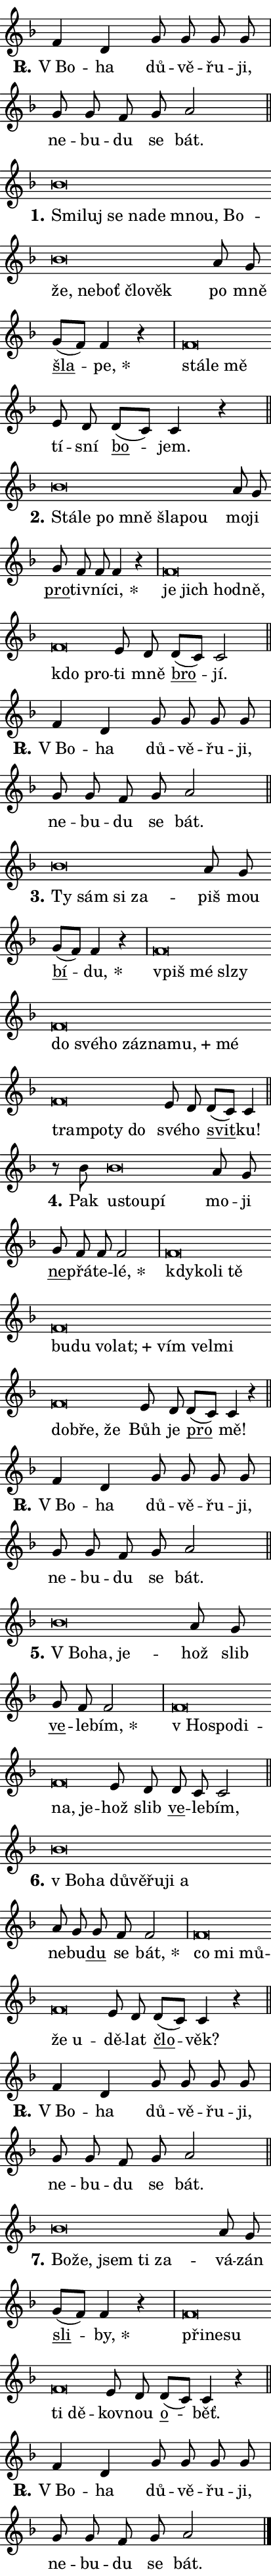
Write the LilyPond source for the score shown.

\version "2.22.1"
\header { tagline = "" }
\paper {
  indent = 0\cm
  top-margin = 0\cm
  right-margin = 0\cm
  bottom-margin = 0\cm
  left-margin = 0\cm
  paper-width = 7\cm
  page-breaking = #ly:one-page-breaking
  system-system-spacing.basic-distance = #11
  score-system-spacing.basic-distance = #11.3
  ragged-last = ##f
}


%% Author: Thomas Morley
%% https://lists.gnu.org/archive/html/lilypond-user/2020-05/msg00002.html
#(define (line-position grob)
"Returns position of @var[grob} in current system:
   @code{'start}, if at first time-step
   @code{'end}, if at last time-step
   @code{'middle} otherwise
"
  (let* ((col (ly:item-get-column grob))
         (ln (ly:grob-object col 'left-neighbor))
         (rn (ly:grob-object col 'right-neighbor))
         (col-to-check-left (if (ly:grob? ln) ln col))
         (col-to-check-right (if (ly:grob? rn) rn col))
         (break-dir-left
           (and
             (ly:grob-property col-to-check-left 'non-musical #f)
             (ly:item-break-dir col-to-check-left)))
         (break-dir-right
           (and
             (ly:grob-property col-to-check-right 'non-musical #f)
             (ly:item-break-dir col-to-check-right))))
        (cond ((eqv? 1 break-dir-left) 'start)
              ((eqv? -1 break-dir-right) 'end)
              (else 'middle))))

#(define (tranparent-at-line-position vctor)
  (lambda (grob)
  "Relying on @code{line-position} select the relevant enry from @var{vctor}.
Used to determine transparency,"
    (case (line-position grob)
      ((end) (not (vector-ref vctor 0)))
      ((middle) (not (vector-ref vctor 1)))
      ((start) (not (vector-ref vctor 2))))))

noteHeadBreakVisibility =
#(define-music-function (break-visibility)(vector?)
"Makes @code{NoteHead}s transparent relying on @var{break-visibility}"
#{
  \override NoteHead.transparent =
    #(tranparent-at-line-position break-visibility)
#})

#(define delete-ledgers-for-transparent-note-heads
  (lambda (grob)
    "Reads whether a @code{NoteHead} is transparent.
If so this @code{NoteHead} is removed from @code{'note-heads} from
@var{grob}, which is supposed to be @code{LedgerLineSpanner}.
As a result ledgers are not printed for this @code{NoteHead}"
    (let* ((nhds-array (ly:grob-object grob 'note-heads))
           (nhds-list
             (if (ly:grob-array? nhds-array)
                 (ly:grob-array->list nhds-array)
                 '()))
           ;; Relies on the transparent-property being done before
           ;; Staff.LedgerLineSpanner.after-line-breaking is executed.
           ;; This is fragile ...
           (to-keep
             (remove
               (lambda (nhd)
                 (ly:grob-property nhd 'transparent #f))
               nhds-list)))
      ;; TODO find a better method to iterate over grob-arrays, similiar
      ;; to filter/remove etc for lists
      ;; For now rebuilt from scratch
      (set! (ly:grob-object grob 'note-heads)  '())
      (for-each
        (lambda (nhd)
          (ly:pointer-group-interface::add-grob grob 'note-heads nhd))
        to-keep))))

hideNotes = {
  \noteHeadBreakVisibility #begin-of-line-visible
}
unHideNotes = {
  \noteHeadBreakVisibility #all-visible
}

% work-around for resetting accidentals
% https://lilypond.org/doc/v2.23/Documentation/notation/displaying-rhythms#unmetered-music
cadenzaMeasure = {
  \cadenzaOff
  \partial 1024 s1024
  \cadenzaOn
}

#(define-markup-command (accent layout props text) (markup?)
  "Underline accented syllable"
  (interpret-markup layout props
    #{\markup \override #'(offset . 4.3) \underline { #text }#}))

responsum = \markup \concat {
  "R" \hspace #-1.05 \path #0.1 #'((moveto 0 0.07) (lineto 0.9 0.8)) \hspace #0.05 "."
}

\layout {
    \context {
        \Staff
        \remove "Time_signature_engraver"
        \override LedgerLineSpanner.after-line-breaking = #delete-ledgers-for-transparent-note-heads
    }
    \context {
        \Voice {
            \override NoteHead.output-attributes = #'((class . "notehead"))
            \override Hairpin.height = #0.55
        }
    }
    \context {
        \Lyrics {
            \override StanzaNumber.output-attributes = #'((class . "stanzanumber"))
            \override LyricSpace.minimum-distance = #0.9
            \override LyricText.font-name = #"TeX Gyre Schola"
            \override LyricText.font-size = 1
            \override StanzaNumber.font-name = #"TeX Gyre Schola Bold"
            \override StanzaNumber.font-size = 1
        }
    }
}

% magnetic-lyrics.ily
%
%   written by
%     Jean Abou Samra <jean@abou-samra.fr>
%     Werner Lemberg <wl@gnu.org>
%
%   adapted by
%     Jiri Hon <jiri.hon@gmail.com>
%
% Version 2022-Apr-15

% https://www.mail-archive.com/lilypond-user@gnu.org/msg149350.html

#(define (Left_hyphen_pointer_engraver context)
   "Collect syllable-hyphen-syllable occurrences in lyrics and store
them in properties.  This engraver only looks to the left.  For
example, if the lyrics input is @code{foo -- bar}, it does the
following.

@itemize @bullet
@item
Set the @code{text} property of the @code{LyricHyphen} grob between
@q{foo} and @q{bar} to @code{foo}.

@item
Set the @code{left-hyphen} property of the @code{LyricText} grob with
text @q{foo} to the @code{LyricHyphen} grob between @q{foo} and
@q{bar}.
@end itemize

Use this auxiliary engraver in combination with the
@code{lyric-@/text::@/apply-@/magnetic-@/offset!} hook."
   (let ((hyphen #f)
         (text #f))
     (make-engraver
      (acknowledgers
       ((lyric-syllable-interface engraver grob source-engraver)
        (set! text grob)))
      (end-acknowledgers
       ((lyric-hyphen-interface engraver grob source-engraver)
        ;(when (not (grob::has-interface grob 'lyric-space-interface))
          (set! hyphen grob)));)
      ((stop-translation-timestep engraver)
       (when (and text hyphen)
         (ly:grob-set-object! text 'left-hyphen hyphen))
       (set! text #f)
       (set! hyphen #f)))))

#(define (lyric-text::apply-magnetic-offset! grob)
   "If the space between two syllables is less than the value in
property @code{LyricText@/.details@/.squash-threshold}, move the right
syllable to the left so that it gets concatenated with the left
syllable.

Use this function as a hook for
@code{LyricText@/.after-@/line-@/breaking} if the
@code{Left_@/hyphen_@/pointer_@/engraver} is active."
   (let ((hyphen (ly:grob-object grob 'left-hyphen #f)))
     (when hyphen
       (let ((left-text (ly:spanner-bound hyphen LEFT)))
         (when (grob::has-interface left-text 'lyric-syllable-interface)
           (let* ((common (ly:grob-common-refpoint grob left-text X))
                  (this-x-ext (ly:grob-extent grob common X))
                  (left-x-ext
                   (begin
                     ;; Trigger magnetism for left-text.
                     (ly:grob-property left-text 'after-line-breaking)
                     (ly:grob-extent left-text common X)))
                  ;; `delta` is the gap width between two syllables.
                  (delta (- (interval-start this-x-ext)
                            (interval-end left-x-ext)))
                  (details (ly:grob-property grob 'details))
                  (threshold (assoc-get 'squash-threshold details 0.2)))
             (when (< delta threshold)
               (let* (;; We have to manipulate the input text so that
                      ;; ligatures crossing syllable boundaries are not
                      ;; disabled.  For languages based on the Latin
                      ;; script this is essentially a beautification.
                      ;; However, for non-Western scripts it can be a
                      ;; necessity.
                      (lt (ly:grob-property left-text 'text))
                      (rt (ly:grob-property grob 'text))
                      (is-space (grob::has-interface hyphen 'lyric-space-interface))
                      (space (if is-space " " ""))
                      (space-markup (grob-interpret-markup grob " "))
                      (space-size (interval-length (ly:stencil-extent space-markup X)))
                      (extra-delta (if is-space space-size 0))
                      ;; Append new syllable.
                      (ltrt-space (if (and (string? lt) (string? rt))
                                (string-append lt space rt)
                                (make-concat-markup (list lt space rt))))
                      ;; Right-align `ltrt` to the right side.
                      (ltrt-space-markup (grob-interpret-markup
                               grob
                               (make-translate-markup
                                (cons (interval-length this-x-ext) 0)
                                (make-right-align-markup ltrt-space)))))
                 (begin
                   ;; Don't print `left-text`.
                   (ly:grob-set-property! left-text 'stencil #f)
                   ;; Set text and stencil (which holds all collected
                   ;; syllables so far) and shift it to the left.
                   (ly:grob-set-property! grob 'text ltrt-space)
                   (ly:grob-set-property! grob 'stencil ltrt-space-markup)
                   (ly:grob-translate-axis! grob (- (- delta extra-delta)) X))))))))))


#(define (lyric-hyphen::displace-bounds-first grob)
   ;; Make very sure this callback isn't triggered too early.
   (let ((left (ly:spanner-bound grob LEFT))
         (right (ly:spanner-bound grob RIGHT)))
     (ly:grob-property left 'after-line-breaking)
     (ly:grob-property right 'after-line-breaking)
     (ly:lyric-hyphen::print grob)))

squashThreshold = #0.4

\layout {
  \context {
    \Lyrics
    \consists #Left_hyphen_pointer_engraver
    \override LyricText.after-line-breaking =
      #lyric-text::apply-magnetic-offset!
    \override LyricHyphen.stencil = #lyric-hyphen::displace-bounds-first
    \override LyricText.details.squash-threshold = \squashThreshold
    \override LyricHyphen.minimum-distance = 0
    \override LyricHyphen.minimum-length = \squashThreshold
  }
}

squash = \override LyricText.details.squash-threshold = 9999
unSquash = \override LyricText.details.squash-threshold = \squashThreshold

left = \override LyricText.self-alignment-X = #LEFT
unLeft = \revert LyricText.self-alignment-X

starOffset = #(lambda (grob) 
                (let ((x_offset (ly:self-alignment-interface::aligned-on-x-parent grob)))
                  (if (= x_offset 0) 0 (+ x_offset 1.2))))

star = #(define-music-function (syllable)(string?)
"Append star separator at the end of a syllable"
#{
  \once \override LyricText.X-offset = #starOffset
  \lyricmode { \markup {
    #syllable
    \override #'((font-name . "TeX Gyre Schola Bold")) \hspace #0.2 \lower #0.65 \larger "*"
  } }
#})

starAccent = #(define-music-function (syllable)(string?)
"Append star separator at the end of a syllable and make accent"
#{
  \once \override LyricText.X-offset = #starOffset
  \lyricmode { \markup {
    \accent #syllable
    \override #'((font-name . "TeX Gyre Schola Bold")) \hspace #0.2 \lower #0.65 \larger "*"
  } }
#})

breath = #(define-music-function (syllable)(string?)
"Append breathing indicator at the end of a syllable"
#{
  \lyricmode { \markup { #syllable "+" } }
#})

optionalBreath = #(define-music-function (syllable)(string?)
"Append optional breathing indicator at the end of a syllable"
#{
  \lyricmode { \markup { #syllable "(+)" } }
#})


\score {
    <<
        \new Voice = "melody" { \cadenzaOn \key f \major \relative { f'4 d g8 g g g \cadenzaMeasure \bar "|" g g f g a2 \cadenzaMeasure \bar "||" \break } }
        \new Lyrics \lyricsto "melody" { \lyricmode { \set stanza = \responsum
"V Bo" -- ha dů -- vě -- řu -- ji, ne -- bu -- du se bát. } }
    >>
    \layout {}
}

\score {
    <<
        \new Voice = "melody" { \cadenzaOn \key f \major \relative { bes'\breve*1/16 \hideNotes \breve*1/16 \bar "" \breve*1/16 \bar "" \breve*1/16 \bar "" \breve*1/16 \bar "" \breve*1/16 \bar "" \breve*1/16 \bar "" \breve*1/16 \bar "" \breve*1/16 \bar "" \breve*1/16 \bar "" \breve*1/16 \breve*1/16 \bar "" \unHideNotes a8 g \bar "" g[( f)] f4 r \cadenzaMeasure \bar "|" f\breve*1/16 \hideNotes \breve*1/16 \breve*1/16 \bar "" \unHideNotes e8 d \bar "" d[( c)] c4 r \cadenzaMeasure \bar "||" \break } }
        \new Lyrics \lyricsto "melody" { \lyricmode { \set stanza = "1."
\left Smi -- \squash luj se na -- de mnou, Bo -- že, ne -- boť člo -- věk \unLeft \unSquash po mně \markup \accent šla -- \star pe, \left stá -- \squash le mě \unLeft \unSquash tí -- sní \markup \accent bo -- jem. } }
    >>
    \layout {}
}

\score {
    <<
        \new Voice = "melody" { \cadenzaOn \key f \major \relative { bes'\breve*1/16 \hideNotes \breve*1/16 \bar "" \breve*1/16 \bar "" \breve*1/16 \bar "" \breve*1/16 \breve*1/16 \bar "" \unHideNotes a8 g \bar "" g f f f4 r \cadenzaMeasure \bar "|" f\breve*1/16 \hideNotes \breve*1/16 \bar "" \breve*1/16 \bar "" \breve*1/16 \bar "" \breve*1/16 \breve*1/16 \bar "" \unHideNotes e8 d \bar "" d[( c)] c2 \cadenzaMeasure \bar "||" \break } }
        \new Lyrics \lyricsto "melody" { \lyricmode { \set stanza = "2."
\left Stá -- \squash le po mně šla -- pou \unLeft \unSquash mo -- ji \markup \accent pro -- tiv -- ní -- \star ci, \left je \squash jich hod -- ně, kdo pro -- \unLeft \unSquash ti mně \markup \accent bro -- jí. } }
    >>
    \layout {}
}

\score {
    <<
        \new Voice = "melody" { \cadenzaOn \key f \major \relative { f'4 d g8 g g g \cadenzaMeasure \bar "|" g g f g a2 \cadenzaMeasure \bar "||" \break } }
        \new Lyrics \lyricsto "melody" { \lyricmode { \set stanza = \responsum
"V Bo" -- ha dů -- vě -- řu -- ji, ne -- bu -- du se bát. } }
    >>
    \layout {}
}

\score {
    <<
        \new Voice = "melody" { \cadenzaOn \key f \major \relative { bes'\breve*1/16 \hideNotes \breve*1/16 \bar "" \breve*1/16 \breve*1/16 \bar "" \unHideNotes a8 g \bar "" g[( f)] f4 r \cadenzaMeasure \bar "|" f\breve*1/16 \hideNotes \breve*1/16 \bar "" \breve*1/16 \bar "" \breve*1/16 \bar "" \breve*1/16 \bar "" \breve*1/16 \bar "" \breve*1/16 \bar "" \breve*1/16 \bar "" \breve*1/16 \bar "" \breve*1/16 \bar "" \breve*1/16 \bar "" \breve*1/16 \bar "" \breve*1/16 \bar "" \breve*1/16 \breve*1/16 \bar "" \unHideNotes e8 d \bar "" d[( c)] c4 \cadenzaMeasure \bar "||" \break } }
        \new Lyrics \lyricsto "melody" { \lyricmode { \set stanza = "3."
\left Ty \squash sám si za -- \unLeft \unSquash piš mou \markup \accent bí -- \star du, \left vpiš \squash mé sl -- zy do své -- ho zá -- zna -- \breath "mu," mé tram -- po -- ty do \unLeft \unSquash své -- ho \markup \accent svit -- ku! } }
    >>
    \layout {}
}

\score {
    <<
        \new Voice = "melody" { \cadenzaOn \key f \major \relative { r8 bes'8 bes\breve*1/16 \hideNotes \breve*1/16 \breve*1/16 \bar "" \unHideNotes a8 g \bar "" g f f f2 \cadenzaMeasure \bar "|" f\breve*1/16 \hideNotes \breve*1/16 \bar "" \breve*1/16 \bar "" \breve*1/16 \bar "" \breve*1/16 \bar "" \breve*1/16 \bar "" \breve*1/16 \bar "" \breve*1/16 \bar "" \breve*1/16 \bar "" \breve*1/16 \bar "" \breve*1/16 \bar "" \breve*1/16 \bar "" \breve*1/16 \breve*1/16 \bar "" \unHideNotes e8 d \bar "" d[( c)] c4 r \cadenzaMeasure \bar "||" \break } }
        \new Lyrics \lyricsto "melody" { \lyricmode { \set stanza = "4."
Pak \left u -- \squash stou -- pí \unLeft \unSquash mo -- ji \markup \accent ne -- přá -- te -- \star lé, \left kdy -- \squash ko -- li tě bu -- du vo -- \breath "lat;" vím vel -- mi dob -- ře, že \unLeft \unSquash Bůh je \markup \accent pro mě! } }
    >>
    \layout {}
}

\score {
    <<
        \new Voice = "melody" { \cadenzaOn \key f \major \relative { f'4 d g8 g g g \cadenzaMeasure \bar "|" g g f g a2 \cadenzaMeasure \bar "||" \break } }
        \new Lyrics \lyricsto "melody" { \lyricmode { \set stanza = \responsum
"V Bo" -- ha dů -- vě -- řu -- ji, ne -- bu -- du se bát. } }
    >>
    \layout {}
}

\score {
    <<
        \new Voice = "melody" { \cadenzaOn \key f \major \relative { bes'\breve*1/16 \hideNotes \breve*1/16 \breve*1/16 \bar "" \unHideNotes a8 g \bar "" g f f2 \cadenzaMeasure \bar "|" f\breve*1/16 \hideNotes \breve*1/16 \bar "" \breve*1/16 \bar "" \breve*1/16 \breve*1/16 \bar "" \unHideNotes e8 d \bar "" d c c2 \cadenzaMeasure \bar "||" \break } }
        \new Lyrics \lyricsto "melody" { \lyricmode { \set stanza = "5."
\left "V Bo" -- \squash ha, je -- \unLeft \unSquash hož slib \markup \accent ve -- le -- \star bím, \left "v Ho" -- \squash spo -- di -- na, je -- \unLeft \unSquash hož slib \markup \accent ve -- le -- bím, } }
    >>
    \layout {}
}

\score {
    <<
        \new Voice = "melody" { \cadenzaOn \key f \major \relative { bes'\breve*1/16 \hideNotes \breve*1/16 \bar "" \breve*1/16 \bar "" \breve*1/16 \bar "" \breve*1/16 \bar "" \breve*1/16 \breve*1/16 \bar "" \unHideNotes a8 g \bar "" g f f2 \cadenzaMeasure \bar "|" f\breve*1/16 \hideNotes \breve*1/16 \bar "" \breve*1/16 \bar "" \breve*1/16 \breve*1/16 \bar "" \unHideNotes e8 d \bar "" d[( c)] c4 r \cadenzaMeasure \bar "||" \break } }
        \new Lyrics \lyricsto "melody" { \lyricmode { \set stanza = "6."
\left "v Bo" -- \squash ha dů -- vě -- řu -- ji a \unLeft \unSquash ne -- bu -- \markup \accent du se \star bát, \left co \squash mi mů -- že u -- \unLeft \unSquash dě -- lat \markup \accent člo -- věk? } }
    >>
    \layout {}
}

\score {
    <<
        \new Voice = "melody" { \cadenzaOn \key f \major \relative { f'4 d g8 g g g \cadenzaMeasure \bar "|" g g f g a2 \cadenzaMeasure \bar "||" \break } }
        \new Lyrics \lyricsto "melody" { \lyricmode { \set stanza = \responsum
"V Bo" -- ha dů -- vě -- řu -- ji, ne -- bu -- du se bát. } }
    >>
    \layout {}
}

\score {
    <<
        \new Voice = "melody" { \cadenzaOn \key f \major \relative { bes'\breve*1/16 \hideNotes \breve*1/16 \bar "" \breve*1/16 \bar "" \breve*1/16 \breve*1/16 \bar "" \unHideNotes a8 g \bar "" g[( f)] f4 r \cadenzaMeasure \bar "|" f\breve*1/16 \hideNotes \breve*1/16 \bar "" \breve*1/16 \bar "" \breve*1/16 \breve*1/16 \bar "" \unHideNotes e8 d \bar "" d[( c)] c4 r \cadenzaMeasure \bar "||" \break } }
        \new Lyrics \lyricsto "melody" { \lyricmode { \set stanza = "7."
\left Bo -- \squash že, jsem ti za -- \unLeft \unSquash vá -- zán \markup \accent sli -- \star by, \left při -- \squash ne -- su ti dě -- \unLeft \unSquash kov -- nou \markup \accent o -- běť. } }
    >>
    \layout {}
}

\score {
    <<
        \new Voice = "melody" { \cadenzaOn \key f \major \relative { f'4 d g8 g g g \cadenzaMeasure \bar "|" g g f g a2 \cadenzaMeasure \bar "||" \break } \bar "|." }
        \new Lyrics \lyricsto "melody" { \lyricmode { \set stanza = \responsum
"V Bo" -- ha dů -- vě -- řu -- ji, ne -- bu -- du se bát. } }
    >>
    \layout {}
}
